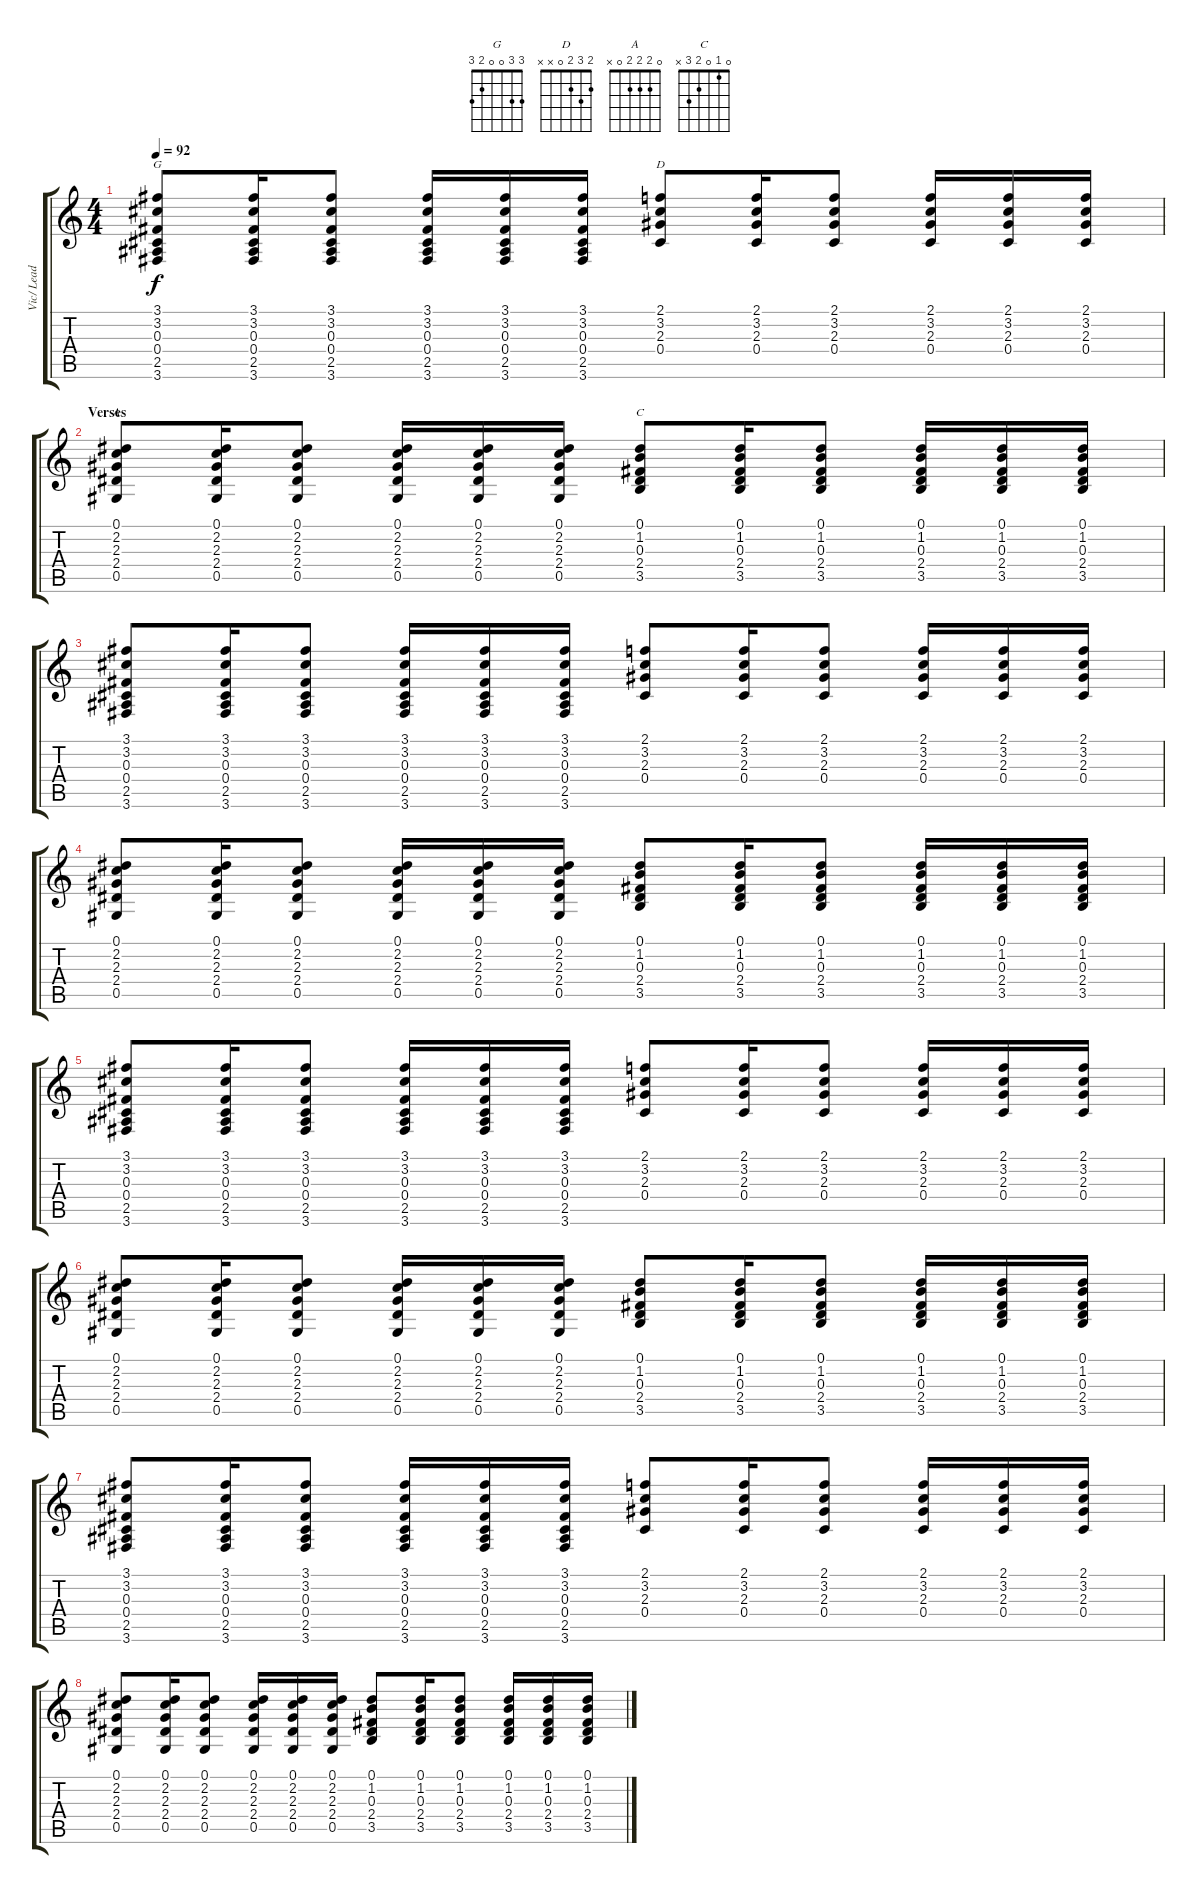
\track ("Vic/ Lead" "Vic/ Lead") {instrument acousticguitarsteel}
\staff {score tabs}
\tuning (Eb4 Bb3 Gb3 Db3 Ab2 Eb2) {hide}
\chord ("G" 3 3 0 0 2 3)
\chord ("D" 2 3 2 0 x x)
\chord ("A" 0 2 2 2 0 x)
\chord ("C" 0 1 0 2 3 x)
\ts (4 4)
\tempo 92
\clef g2
\ks c
(3.1 3.2 0.3 0.4 2.5 3.6).8{ch "G" dy f} (3.1 3.2 0.3 0.4 2.5 3.6).16 (3.1 3.2 0.3 0.4 2.5 3.6).8 (3.1 3.2 0.3 0.4 2.5 3.6).16 (3.1 3.2 0.3 0.4 2.5 3.6).16 (3.1 3.2 0.3 0.4 2.5 3.6).16 (2.1 3.2 2.3 0.4).8{ch "D"} (2.1 3.2 2.3 0.4).16 (2.1 3.2 2.3 0.4).8 (2.1 3.2 2.3 0.4).16 (2.1 3.2 2.3 0.4).16 (2.1 3.2 2.3 0.4).16 |
\section ("" "Verses")
(0.1 2.2 2.3 2.4 0.5).8{ch "A"} (0.1 2.2 2.3 2.4 0.5).16 (0.1 2.2 2.3 2.4 0.5).8 (0.1 2.2 2.3 2.4 0.5).16 (0.1 2.2 2.3 2.4 0.5).16 (0.1 2.2 2.3 2.4 0.5).16 (0.1 1.2 0.3 2.4 3.5).8{ch "C"} (0.1 1.2 0.3 2.4 3.5).16 (0.1 1.2 0.3 2.4 3.5).8 (0.1 1.2 0.3 2.4 3.5).16 (0.1 1.2 0.3 2.4 3.5).16 (0.1 1.2 0.3 2.4 3.5).16 |
(3.1 3.2 0.3 0.4 2.5 3.6).8 (3.1 3.2 0.3 0.4 2.5 3.6).16 (3.1 3.2 0.3 0.4 2.5 3.6).8 (3.1 3.2 0.3 0.4 2.5 3.6).16 (3.1 3.2 0.3 0.4 2.5 3.6).16 (3.1 3.2 0.3 0.4 2.5 3.6).16 (2.1 3.2 2.3 0.4).8 (2.1 3.2 2.3 0.4).16 (2.1 3.2 2.3 0.4).8 (2.1 3.2 2.3 0.4).16 (2.1 3.2 2.3 0.4).16 (2.1 3.2 2.3 0.4).16 |
(0.1 2.2 2.3 2.4 0.5).8 (0.1 2.2 2.3 2.4 0.5).16 (0.1 2.2 2.3 2.4 0.5).8 (0.1 2.2 2.3 2.4 0.5).16 (0.1 2.2 2.3 2.4 0.5).16 (0.1 2.2 2.3 2.4 0.5).16 (0.1 1.2 0.3 2.4 3.5).8 (0.1 1.2 0.3 2.4 3.5).16 (0.1 1.2 0.3 2.4 3.5).8 (0.1 1.2 0.3 2.4 3.5).16 (0.1 1.2 0.3 2.4 3.5).16 (0.1 1.2 0.3 2.4 3.5).16 |
(3.1 3.2 0.3 0.4 2.5 3.6).8 (3.1 3.2 0.3 0.4 2.5 3.6).16 (3.1 3.2 0.3 0.4 2.5 3.6).8 (3.1 3.2 0.3 0.4 2.5 3.6).16 (3.1 3.2 0.3 0.4 2.5 3.6).16 (3.1 3.2 0.3 0.4 2.5 3.6).16 (2.1 3.2 2.3 0.4).8 (2.1 3.2 2.3 0.4).16 (2.1 3.2 2.3 0.4).8 (2.1 3.2 2.3 0.4).16 (2.1 3.2 2.3 0.4).16 (2.1 3.2 2.3 0.4).16 |
(0.1 2.2 2.3 2.4 0.5).8 (0.1 2.2 2.3 2.4 0.5).16 (0.1 2.2 2.3 2.4 0.5).8 (0.1 2.2 2.3 2.4 0.5).16 (0.1 2.2 2.3 2.4 0.5).16 (0.1 2.2 2.3 2.4 0.5).16 (0.1 1.2 0.3 2.4 3.5).8 (0.1 1.2 0.3 2.4 3.5).16 (0.1 1.2 0.3 2.4 3.5).8 (0.1 1.2 0.3 2.4 3.5).16 (0.1 1.2 0.3 2.4 3.5).16 (0.1 1.2 0.3 2.4 3.5).16 |
(3.1 3.2 0.3 0.4 2.5 3.6).8 (3.1 3.2 0.3 0.4 2.5 3.6).16 (3.1 3.2 0.3 0.4 2.5 3.6).8 (3.1 3.2 0.3 0.4 2.5 3.6).16 (3.1 3.2 0.3 0.4 2.5 3.6).16 (3.1 3.2 0.3 0.4 2.5 3.6).16 (2.1 3.2 2.3 0.4).8 (2.1 3.2 2.3 0.4).16 (2.1 3.2 2.3 0.4).8 (2.1 3.2 2.3 0.4).16 (2.1 3.2 2.3 0.4).16 (2.1 3.2 2.3 0.4).16 |
(0.1 2.2 2.3 2.4 0.5).8 (0.1 2.2 2.3 2.4 0.5).16 (0.1 2.2 2.3 2.4 0.5).8 (0.1 2.2 2.3 2.4 0.5).16 (0.1 2.2 2.3 2.4 0.5).16 (0.1 2.2 2.3 2.4 0.5).16 (0.1 1.2 0.3 2.4 3.5).8 (0.1 1.2 0.3 2.4 3.5).16 (0.1 1.2 0.3 2.4 3.5).8 (0.1 1.2 0.3 2.4 3.5).16 (0.1 1.2 0.3 2.4 3.5).16 (0.1 1.2 0.3 2.4 3.5).16
